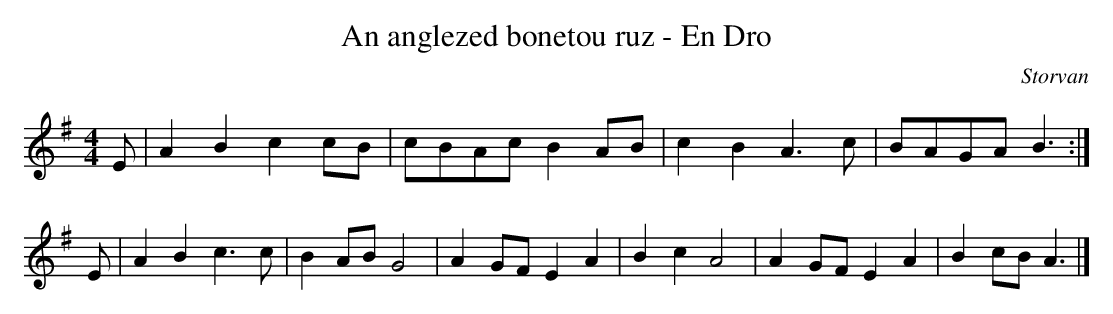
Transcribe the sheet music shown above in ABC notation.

X:1
T:An anglezed bonetou ruz - En Dro
C:Storvan
M:4/4
L:1/8
K:G
E|A2B2 c2cB|cBAc B2AB|c2B2 A3c|BAGA B3:|
E|A2B2 c3c|B2AB G4|A2GF E2A2|B2c2 A4|A2GF E2A2|B2cB A3|]
